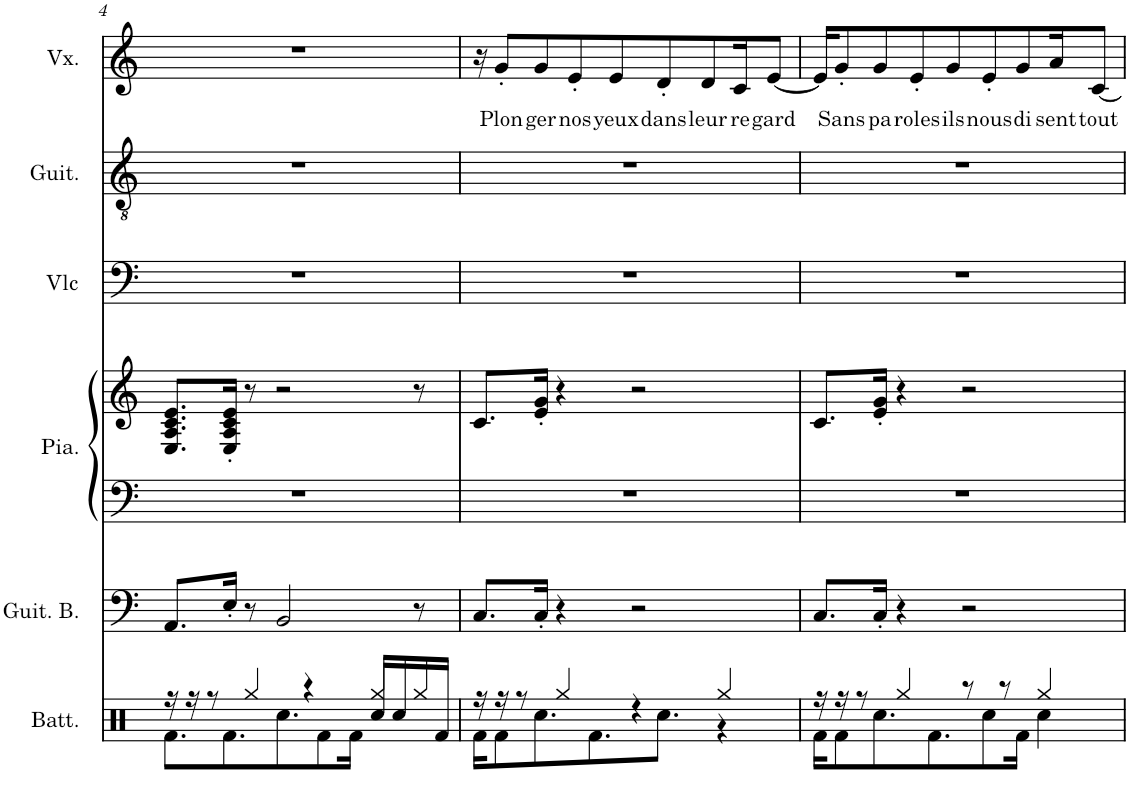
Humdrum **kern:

**kern	**kern	**kern	**kern	**kern	**kern	**kern	**text
*part6	*part5	*part4	*part4	*part3	*part2	*part1	*part1
*staff7	*staff6	*staff5	*staff4	*staff3	*staff2	*staff1	*staff1
*I"Batterie	*I"Guitare basse	*I"Piano	*	*I"Violoncelle	*I"Guitare acoustique	*I"Voix	*
*I'Batt.	*I'Guit. B.	*I'Pia.	*	*I'Vlc	*I'Guit.	*I'Vx.	*
!!LO:PB:g=z
*clefX	*clefF4	*clefF4	*clefG2	*clefF4	*clefGv2	*clefG2	*
*	*Trd7c12	*	*	*	*	*	*
*k[]	*k[]	*k[]	*k[]	*k[]	*k[]	*k[]	*
*M4/4	*M4/4	*M4/4	*M4/4	*M4/4	*M4/4	*M4/4	*
=4	=4	=4	=4	=4	=4	=4	=4
*^	*	*	*	*	*	*	*
16r	8.Rf\L	8.AA/L	1r	8.E/ 8.A/ 8.c/ 8.e/L	1r	1r	1r	.
16r	.	.	.	.	.	.	.	.
8r	.	.	.	.	.	.	.	.
.	8.Rf\	16E'/Jk	.	16E/' 16A/' 16c/' 16e/'Jk	.	.	.	.
4Rgg/	.	8r	.	8r	.	.	.	.
.	8.Rcc\	2BB/	.	2r	.	.	.	.
4r	.	.	.	.	.	.	.	.
.	8Rf\	.	.	.	.	.	.	.
.	16Rf\Jk	.	.	.	.	.	.	.
4Rgg/	16Rcc/LL	.	.	.	.	.	.	.
.	16Rcc/	.	.	.	.	.	.	.
.	16Rgg/	8r	.	8r	.	.	.	.
.	16Rf/JJ	.	.	.	.	.	.	.
=5	=5	=5	=5	=5	=5	=5	=5	=5
16r	16Rf\KL	8.C/L	1r	8.c/L	1r	1r	16r	.
!	!	!	!	!	!	!	!	!LO:LY:b
16r	8Rf\	.	.	.	.	.	8g'/L	Plon-
8r	.	.	.	.	.	.	.	.
!	!	!	!	!	!	!	!	!LO:LY:b
.	8.Rcc\	16C'/Jk	.	16e/' 16g/'Jk	.	.	8g/	-ger
4Rgg/	.	4r	.	4r	.	.	.	.
!	!	!	!	!	!	!	!	!LO:LY:b
.	.	.	.	.	.	.	8e'/	nos
.	8.Rf\	.	.	.	.	.	.	.
!	!	!	!	!	!	!	!	!LO:LY:b
.	.	.	.	.	.	.	8e/	yeux
4r	.	2r	.	2r	.	.	.	.
!	!	!	!	!	!	!	!	!LO:LY:b
.	8.Rcc\J	.	.	.	.	.	8d'/	dans
!	!	!	!	!	!	!	!	!LO:LY:b
.	.	.	.	.	.	.	8d/	leur
4Rgg/	4r	.	.	.	.	.	.	.
!	!	!	!	!	!	!	!	!LO:LY:b
.	.	.	.	.	.	.	16c/K	re-
!	!	!	!	!	!	!	!	!LO:LY:b
.	.	.	.	.	.	.	[8e/J	-gard
=6	=6	=6	=6	=6	=6	=6	=6	=6
16r	16Rf\KL	8.C/L	1r	8.c/L	1r	1r	16e/KL]	.
!	!	!	!	!	!	!	!	!LO:LY:b
16r	8Rf\	.	.	.	.	.	8g'/	Sans
8r	.	.	.	.	.	.	.	.
!	!	!	!	!	!	!	!	!LO:LY:b
.	8.Rcc\	16C'/Jk	.	16e/' 16g/'Jk	.	.	8g/	pa-
4Rgg/	.	4r	.	4r	.	.	.	.
!	!	!	!	!	!	!	!	!LO:LY:b
.	.	.	.	.	.	.	8e'/	-roles
.	8.Rf\	.	.	.	.	.	.	.
!	!	!	!	!	!	!	!	!LO:LY:b
.	.	.	.	.	.	.	8g/	ils
8r	.	2r	.	2r	.	.	.	.
!	!	!	!	!	!	!	!	!LO:LY:b
.	8Rcc\	.	.	.	.	.	8e'/	nous
8r	.	.	.	.	.	.	.	.
!	!	!	!	!	!	!	!	!LO:LY:b
.	16Rf\Jk	.	.	.	.	.	8g/	di-
4Rgg/	4Rcc\	.	.	.	.	.	.	.
!	!	!	!	!	!	!	!	!LO:LY:b
.	.	.	.	.	.	.	16a/K	-sent
!	!	!	!	!	!	!	!	!LO:LY:b
.	.	.	.	.	.	.	[8c/J	tout
*v	*v	*	*	*	*	*	*	*
=	=	=	=	=	=	=	=
*-	*-	*-	*-	*-	*-	*-	*-
